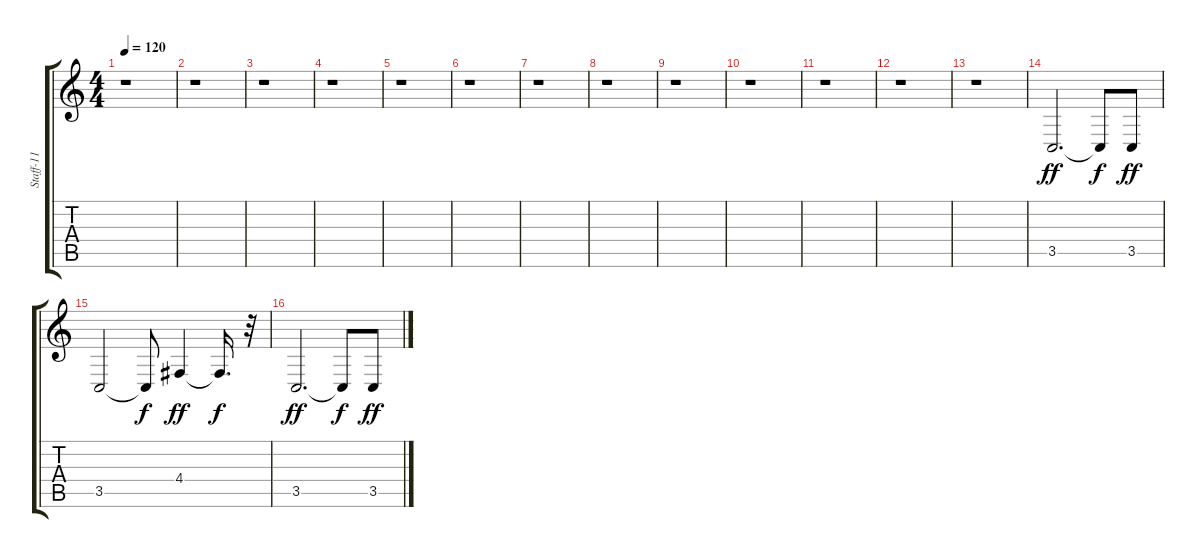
\track ("Staff-11" "Staff-11") {instrument tubularbells}
\staff {score tabs}
\tuning (E4 B3 G3 D3 A2 E2) {hide}
\ts (4 4)
\tempo 120
\clef g2
\ks c
r.1{dy f} |
r.1 |
r.1 |
r.1 |
r.1 |
r.1 |
r.1 |
r.1 |
r.1 |
r.1 |
r.1 |
r.1 |
r.1 |
3.5.2{d dy ff} 3.5{t}.8{dy f} 3.5.8{dy ff} |
3.5.2 3.5{t}.8{dy f} 4.4.4{dy ff} 4.4{t}.16{d dy f} r.32 |
3.5.2{d dy ff} 3.5{t}.8{dy f} 3.5.8{dy ff}
